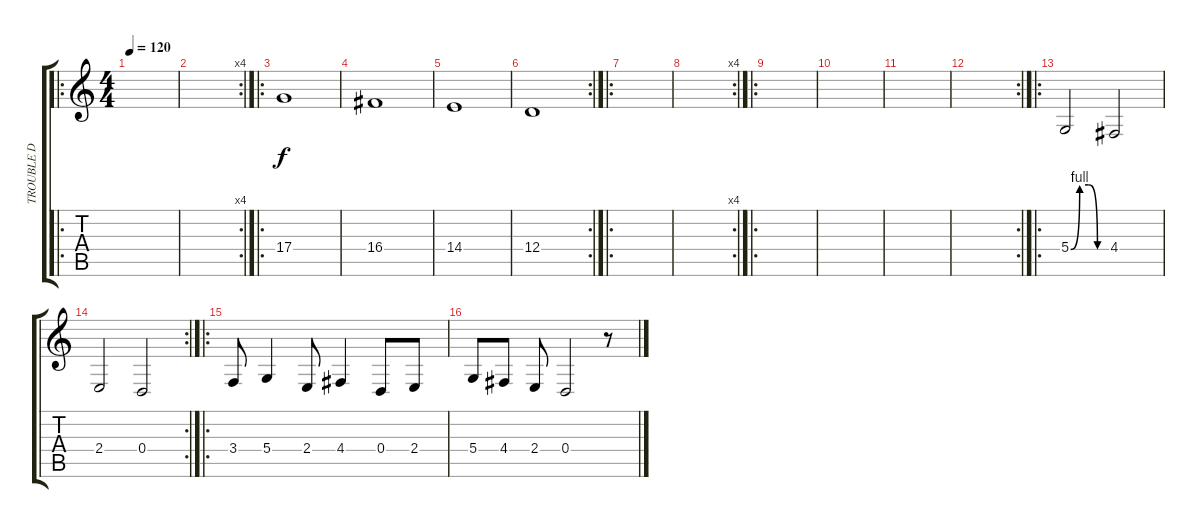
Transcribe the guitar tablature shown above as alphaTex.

\track ("TROUBLE D VOCAL" "TROUBLE D ") {instrument lead2sawtooth}
\staff {score tabs}
\tuning (E4 B3 G3 D3 A2 E2) {hide}
\ro
\ts (4 4)
\tempo 120
\clef g2
\ks c
|
\rc 4
|
\ro
17.4.1 |
16.4.1 |
14.4.1 |
\rc 2
12.4.1 |
\ro
|
\rc 4
|
\ro
|
|
|
\rc 2
|
\ro
5.4{be (custom 0 0 15 4 30 4 45 0 60 0)}.2 4.4.2 |
\rc 2
2.4.2 0.4.2 |
\ro
3.4.8 5.4.4 2.4.8 4.4.4 0.4.8 2.4.8 |
5.4.8 4.4.8 2.4.8 0.4.2 r.8
